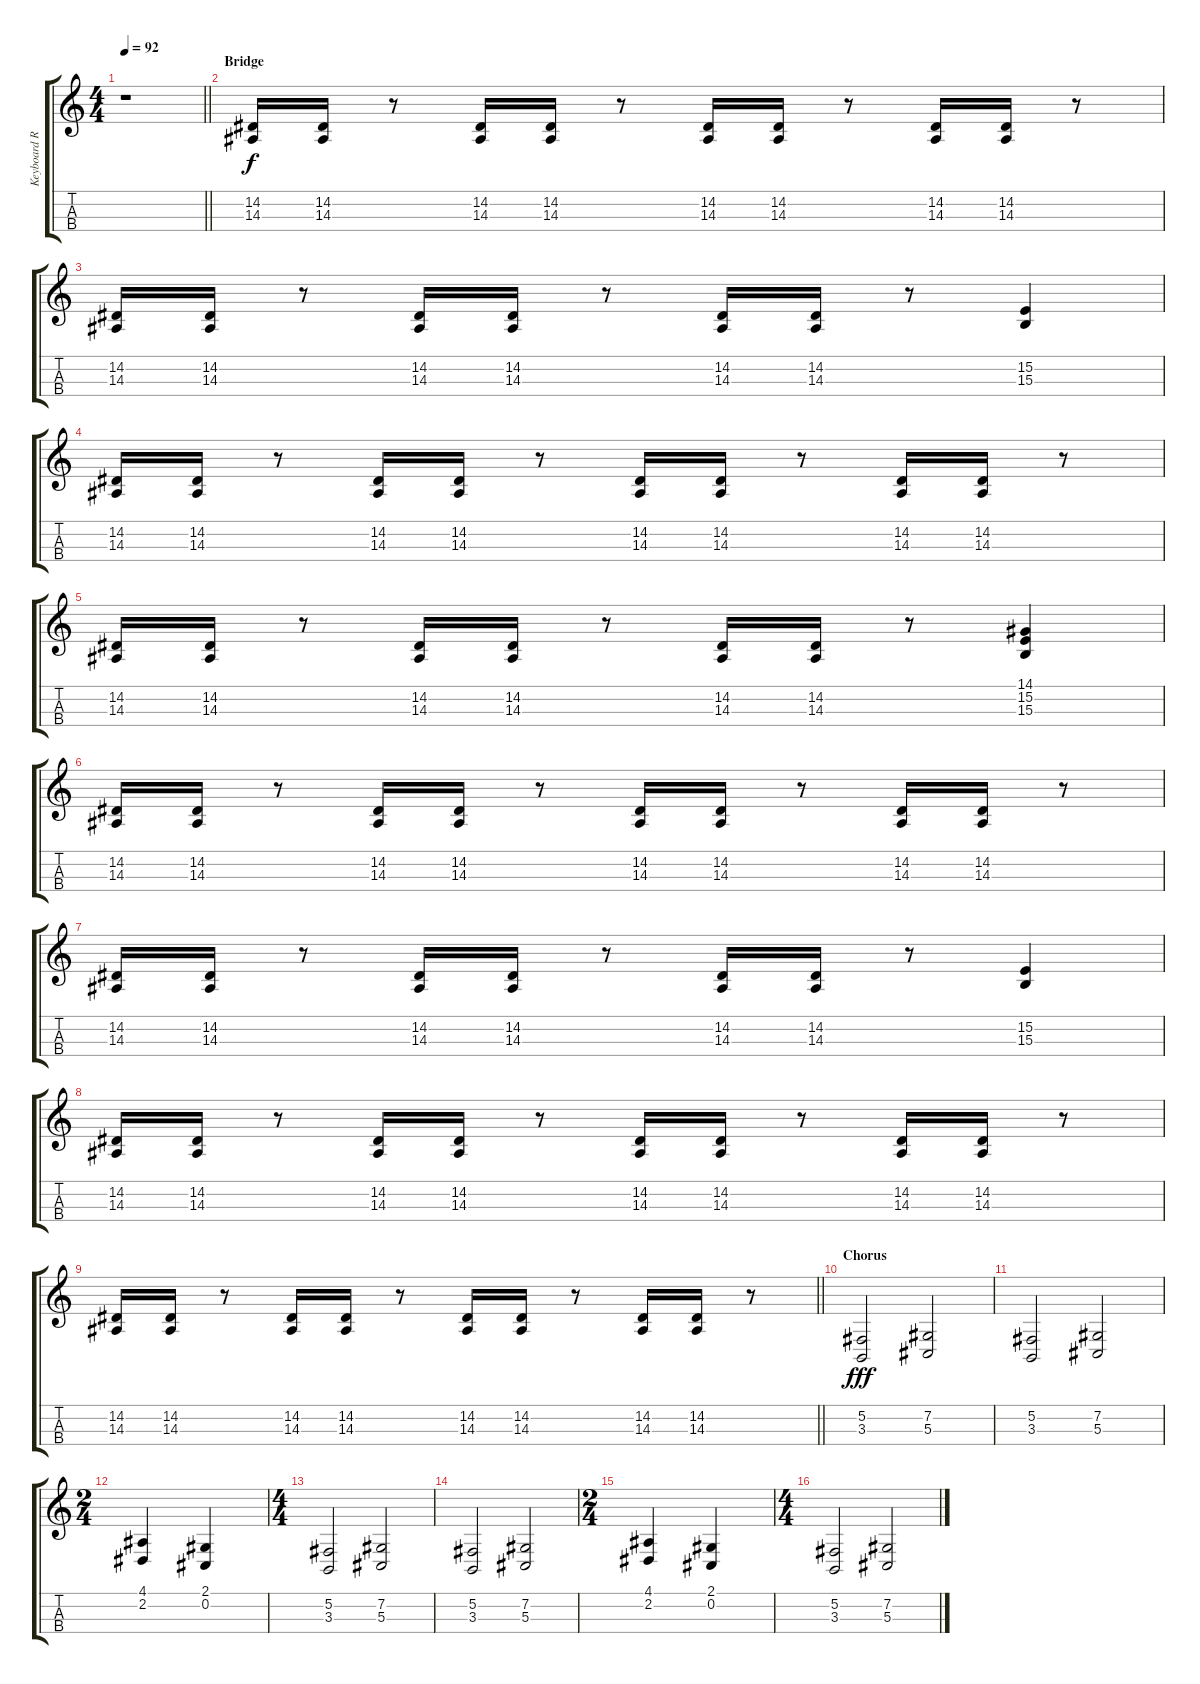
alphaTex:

\track ("Keyboard Rythm I" "Keyboard R") {instrument brightacousticpiano}
\staff {score tabs}
\tuning (Gb3 Db3 Ab2 B1) {hide}
\ts (4 4)
\tempo 92
\clef g2
\barLineRight lightlight
\ks c
r.1{dy fff} |
\section ("" "Bridge")
(14.2 14.3).16{dy f volume 11 balance 8 instrument stringensemble1} (14.2 14.3).16 r.8 (14.2 14.3).16 (14.2 14.3).16 r.8 (14.2 14.3).16 (14.2 14.3).16 r.8 (14.2 14.3).16 (14.2 14.3).16 r.8 |
(14.2 14.3).16 (14.2 14.3).16 r.8 (14.2 14.3).16 (14.2 14.3).16 r.8 (14.2 14.3).16 (14.2 14.3).16 r.8 (15.2 15.3).4 |
(14.2 14.3).16 (14.2 14.3).16 r.8 (14.2 14.3).16 (14.2 14.3).16 r.8 (14.2 14.3).16 (14.2 14.3).16 r.8 (14.2 14.3).16 (14.2 14.3).16 r.8 |
(14.2 14.3).16 (14.2 14.3).16 r.8 (14.2 14.3).16 (14.2 14.3).16 r.8 (14.2 14.3).16 (14.2 14.3).16 r.8 (14.1 15.2 15.3).4 |
(14.2 14.3).16 (14.2 14.3).16 r.8 (14.2 14.3).16 (14.2 14.3).16 r.8 (14.2 14.3).16 (14.2 14.3).16 r.8 (14.2 14.3).16 (14.2 14.3).16 r.8 |
(14.2 14.3).16 (14.2 14.3).16 r.8 (14.2 14.3).16 (14.2 14.3).16 r.8 (14.2 14.3).16 (14.2 14.3).16 r.8 (15.2 15.3).4 |
(14.2 14.3).16 (14.2 14.3).16 r.8 (14.2 14.3).16 (14.2 14.3).16 r.8 (14.2 14.3).16 (14.2 14.3).16 r.8 (14.2 14.3).16 (14.2 14.3).16 r.8 |
\barLineRight lightlight
(14.2 14.3).16 (14.2 14.3).16 r.8 (14.2 14.3).16 (14.2 14.3).16 r.8 (14.2 14.3).16 (14.2 14.3).16 r.8 (14.2 14.3).16 (14.2 14.3).16 r.8 |
\section ("" "Chorus")
(5.2 3.3).2{dy fff volume 8 balance 8 instrument brightacousticpiano} (7.2 5.3).2 |
(5.2 3.3).2 (7.2 5.3).2 |
\ts (2 4)
(4.1 2.2).4 (2.1 0.2).4 |
\ts (4 4)
(5.2 3.3).2 (7.2 5.3).2 |
(5.2 3.3).2 (7.2 5.3).2 |
\ts (2 4)
(4.1 2.2).4 (2.1 0.2).4 |
\ts (4 4)
(5.2 3.3).2 (7.2 5.3).2
